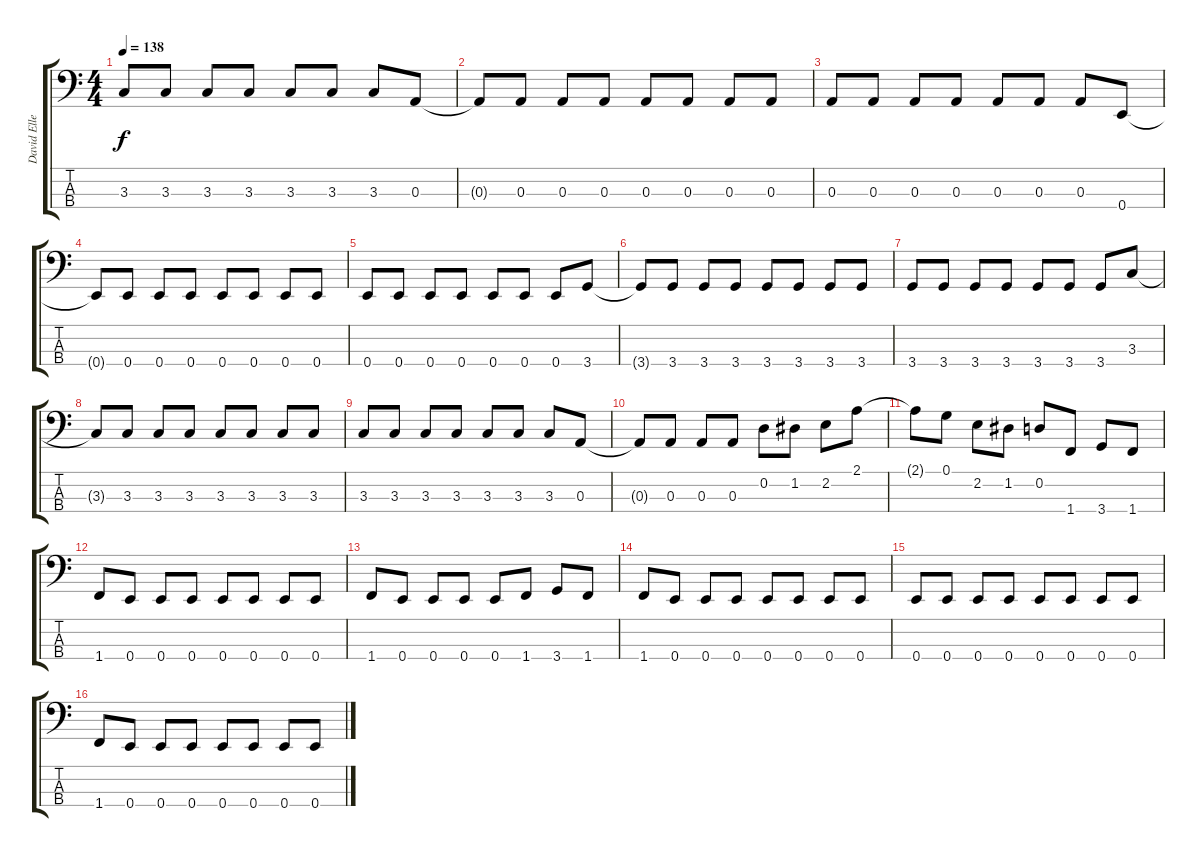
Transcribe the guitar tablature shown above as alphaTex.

\track ("David Ellefson (Bass)" "David Elle") {instrument electricbasspick}
\staff {score tabs}
\tuning (G2 D2 A1 E1) {hide}
\ts (4 4)
\tempo 138
\clef f4
\ks c
3.3.8{dy f} 3.3.8 3.3.8 3.3.8 3.3.8 3.3.8 3.3.8 0.3.8 |
0.3{t}.8 0.3.8 0.3.8 0.3.8 0.3.8 0.3.8 0.3.8 0.3.8 |
0.3.8 0.3.8 0.3.8 0.3.8 0.3.8 0.3.8 0.3.8 0.4.8 |
0.4{t}.8 0.4.8 0.4.8 0.4.8 0.4.8 0.4.8 0.4.8 0.4.8 |
0.4.8 0.4.8 0.4.8 0.4.8 0.4.8 0.4.8 0.4.8 3.4.8 |
3.4{t}.8 3.4.8 3.4.8 3.4.8 3.4.8 3.4.8 3.4.8 3.4.8 |
3.4.8 3.4.8 3.4.8 3.4.8 3.4.8 3.4.8 3.4.8 3.3.8 |
3.3{t}.8 3.3.8 3.3.8 3.3.8 3.3.8 3.3.8 3.3.8 3.3.8 |
3.3.8 3.3.8 3.3.8 3.3.8 3.3.8 3.3.8 3.3.8 0.3.8 |
0.3{t}.8 0.3.8 0.3.8 0.3.8 0.2.8 1.2.8 2.2.8 2.1.8 |
2.1{t}.8 0.1.8 2.2.8 1.2.8 0.2.8 1.4.8 3.4.8 1.4.8 |
1.4.8 0.4.8 0.4.8 0.4.8 0.4.8 0.4.8 0.4.8 0.4.8 |
1.4.8 0.4.8 0.4.8 0.4.8 0.4.8 1.4.8 3.4.8 1.4.8 |
1.4.8 0.4.8 0.4.8 0.4.8 0.4.8 0.4.8 0.4.8 0.4.8 |
0.4.8 0.4.8 0.4.8 0.4.8 0.4.8 0.4.8 0.4.8 0.4.8 |
1.4.8 0.4.8 0.4.8 0.4.8 0.4.8 0.4.8 0.4.8 0.4.8
